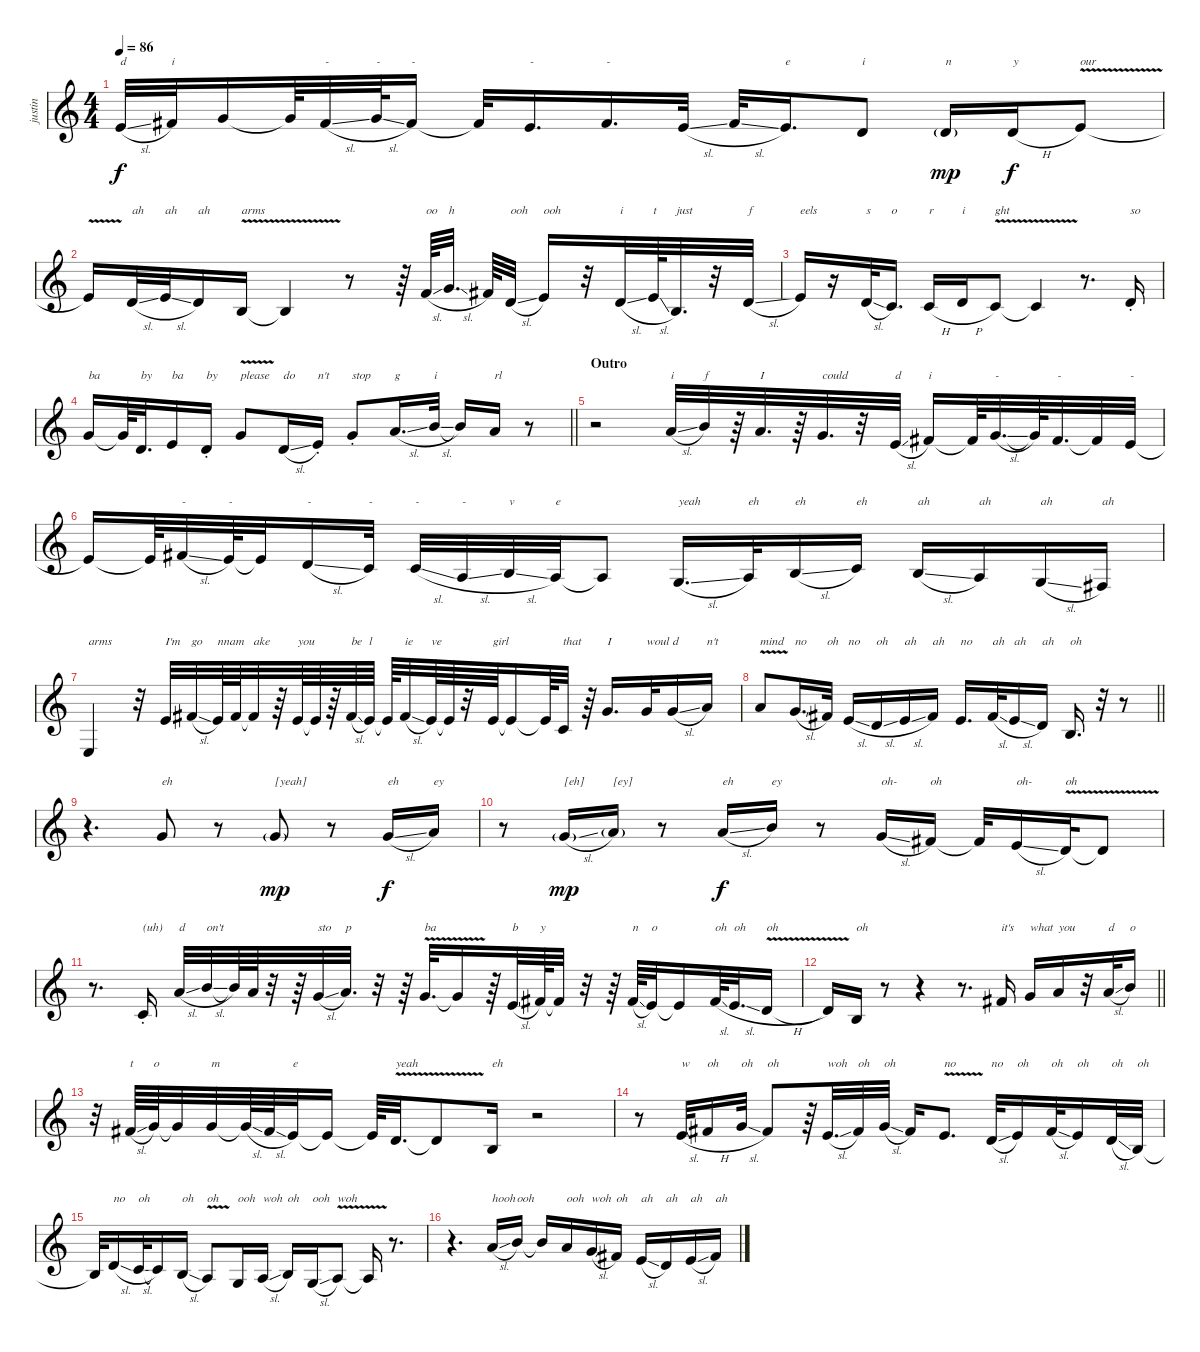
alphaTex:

\track ("justin" "justin") {instrument lead2sawtooth}
\staff {score}
\tuning (E4 B3 G3 D3 A2 E2) {hide}
\ts (4 4)
\tempo 86
\clef g2
\ks c
5.2{sl}.32{txt "d" dy f} 7.2.32{txt "i"} 8.2.16 8.2{t}.64 7.2{sl}.32{txt "-"} 8.2{sl}.64{txt "-"} 7.2.16{txt "-"} 7.2{t}.32 5.2.16{d txt "-"} 7.2.16{d txt "-"} 5.2{sl}.32 7.2{sl}.32 5.2.16{d txt "e"} 3.2.8{txt "i"} 3.2{g}.16{txt "n" dy mp} 3.2{h}.16{txt "y" dy f} 5.2{v}.8{txt "our"} |
5.2{t}.16 3.2{sl}.32{txt "ah"} 5.2{sl}.32{txt "ah"} 3.2.16{txt "ah"} 4.3{v}.16{txt "arms"} 4.3{t}.4 r.8 r.64 6.2{sl}.64{txt "oo"} 8.2{sl}.32{d txt "h" beam split} 7.2.64 7.3{sl}.32{txt "ooh"} 9.3.16{txt "ooh"} r.32 7.3{sl}.32{txt "i"} 9.3{sl}.64{txt "t"} 4.3.32{d txt "just"} r.32 7.3{sl}.32{txt "f"} |
9.3.16{txt "eels"} r.16 7.3{sl}.32{txt "s"} 5.3.16{d txt "o"} 5.3{h}.16{txt "r"} 7.3{h}.16{txt "i"} 5.3{v}.8{txt "ght"} 5.3{t}.4 r.8{d} 7.3{st}.16{txt "so"} |
\barLineRight lightlight
8.2.16{txt "ba"} 8.2{t}.64 7.3.32{d txt "by"} 5.2.16{txt "ba"} 7.3{st}.16{txt "by"} 8.2{v}.8{txt "please"} 7.3{sl}.16{txt "do"} 9.3{st}.16{txt "n't"} 8.2{st}.8{txt "stop"} 5.1{sl}.16{d txt "g"} 7.1{sl}.32{txt "i"} 7.1{t}.16 5.1.16{txt "rl"} r.8 |
\section ("" "Outro")
r.2 5.1{sl}.32{txt "i"} 7.1.32{txt "f"} r.64 5.1.32{d txt "I"} r.64 8.2.32{d txt "could"} r.32 5.2{sl}.32{txt "d"} 7.2.16{txt "i"} 7.2{t}.64 8.2{sl}.32{d txt "-"} 8.2{t}.64 7.2.32{d txt "-"} 7.2{t}.32 5.2.32{txt "-"} |
5.2{t}.16 5.2{t}.64 7.2{sl}.32{txt "-"} 5.2.64{txt "-"} 5.2{t}.32 7.3{sl}.16{txt "-"} 5.3.32{txt "-"} 5.3{sl}.32{txt "-"} 2.3{sl}.32{txt "-"} 4.3{sl}.32{txt "v"} 2.3.32{txt "e"} 2.3{t}.8 5.4{sl}.16{d txt "yeah"} 7.4.32{txt "eh"} 4.3{sl}.16{txt "eh"} 5.3.16{txt "eh"} 4.3{sl}.16{txt "ah"} 2.3.16{txt "ah"} 5.4{sl}.16{txt "ah"} 4.4.16{txt "ah"} |
2.4.4{txt "arms"} r.32 5.2.32{txt "I'm"} 7.2{sl}.32{txt "go"} 5.2.64{txt "nna"} 7.2.64{txt "m"} 7.2{t}.32{txt "ake"} r.64 5.2.64{txt "you"} 5.2{t}.64 r.64 7.2{sl}.64{txt "be"} 5.2.64{txt "l"} 5.2{t}.64 7.2{sl}.32{txt "ie"} 5.2.64{txt "ve"} 5.2{t}.64 r.32 5.2.64{txt "girl"} 5.2{t}.16 5.2{t}.64 5.3.32{txt "that"} r.64 8.2.16{d txt "I"} 8.2.32{txt "woul"} 8.2{sl}.16{txt "d"} 10.2.16{txt "n't"} |
\barLineRight lightlight
10.2{v}.8{txt "mind"} 8.2{sl}.16{d txt "no"} 7.2.32{txt "oh"} 5.2{sl}.16{txt "no"} 3.2{sl}.16{txt "oh"} 5.2{sl}.16{txt "ah"} 7.2.16{txt "ah"} 5.2.16{d txt "no"} 7.2{sl}.32{txt "ah"} 5.2{sl}.16{txt "ah"} 3.2.16{txt "ah"} 4.3.16{d txt "oh"} r.32 r.8 |
r.4{d} 8.2.8{txt "eh"} r.8 8.2{g}.8{txt "[yeah]" dy mp} r.8 8.2{sl}.16{txt "eh" dy f} 10.2.16{txt "ey"} |
r.8 8.2{sl g}.16{txt "[eh]" dy mp} 10.2{g}.16{txt "[ey]"} r.8 5.1{sl}.16{txt "eh" dy f} 7.1.16{txt "ey"} r.8 8.2{sl}.16{txt "oh-"} 7.2.16{txt "oh"} 7.2{t}.32 5.2{sl}.16{txt "oh-"} 3.2{v}.32{txt "oh"} 3.2{t}.8 |
r.8{d} 5.3{st}.16{txt "(uh)"} 5.1{sl}.32{txt "d"} 7.1{sl}.32{txt "on't"} 7.1{t}.64 5.1.64 r.32 r.64 3.1{sl}.32{txt "sto"} 5.1.32{d txt "p"} r.32 r.64 8.2{v}.32{d txt "ba"} 8.2{t}.16 r.64 5.2{sl}.32{txt "b"} 7.2.64{txt "y"} 7.2{t}.32 r.32 r.64 7.2{sl}.64{txt "n"} 5.2.32{txt "o"} 5.2{t}.16 7.2{sl}.64{txt "oh"} 5.2{sl}.32{d txt "oh"} 3.2{v h}.16{txt "oh"} |
\barLineRight lightlight
3.2{t}.16 0.2.16{txt "oh"} r.8 r.4 r.8{d} 7.2.16{txt "it's"} 8.2.16{txt "what"} 5.1.16{txt "you"} r.32 5.1{sl}.32{txt "d"} 7.1.16{txt "o"} |
r.32 7.2{sl}.64{txt "t"} 8.2.64{txt "o"} 8.2{t}.32 8.2.32{txt "m"} 8.2{sl t}.64 7.2{sl}.64 5.2.32{txt "e"} 5.2{t}.16 5.2{t}.64 3.2{v}.32{d txt "yeah"} 3.2{t}.8 4.3.16{txt "eh"} r.2 |
r.8 5.2{sl}.32{txt "w"} 7.2{h}.16{txt "oh"} 8.2{sl}.32{txt "oh"} 7.2.8{txt "oh"} r.64 5.2{sl}.32{d txt "woh"} 7.2.32{txt "oh"} 8.2{sl}.32{txt "oh"} 7.2.16 5.2{v}.8{d txt "no"} 3.2{sl}.32{txt "no"} 5.2.16{txt "oh"} 7.2{sl}.32{txt "oh"} 5.2.16{txt "oh"} 7.3{sl}.32{txt "oh"} 4.3.32{txt "oh"} |
4.3{t}.32 7.3{sl}.16{txt "no"} 5.3{sl}.32{txt "oh"} 5.3{t}.16 4.3{sl}.16{txt "oh"} 2.3{v}.8{txt "oh"} 5.4.16{txt "ooh"} 7.4{sl}.16{txt "woh"} 9.4.16{txt "oh"} 5.4{sl}.16{txt "ooh"} 7.4{v}.8{txt "woh"} 7.4{t}.16 r.8{d} |
r.4{d} 5.1{sl}.16{txt "hooh"} 7.1.16{txt "ooh"} 7.1{t}.16 5.1.16{txt "ooh"} 3.1{sl}.16{txt "woh"} 2.1.16{txt "oh"} 5.2{sl}.16{txt "ah"} 3.2.16{txt "ah"} 5.2{sl}.16{txt "ah"} 7.2.16{txt "ah"}
